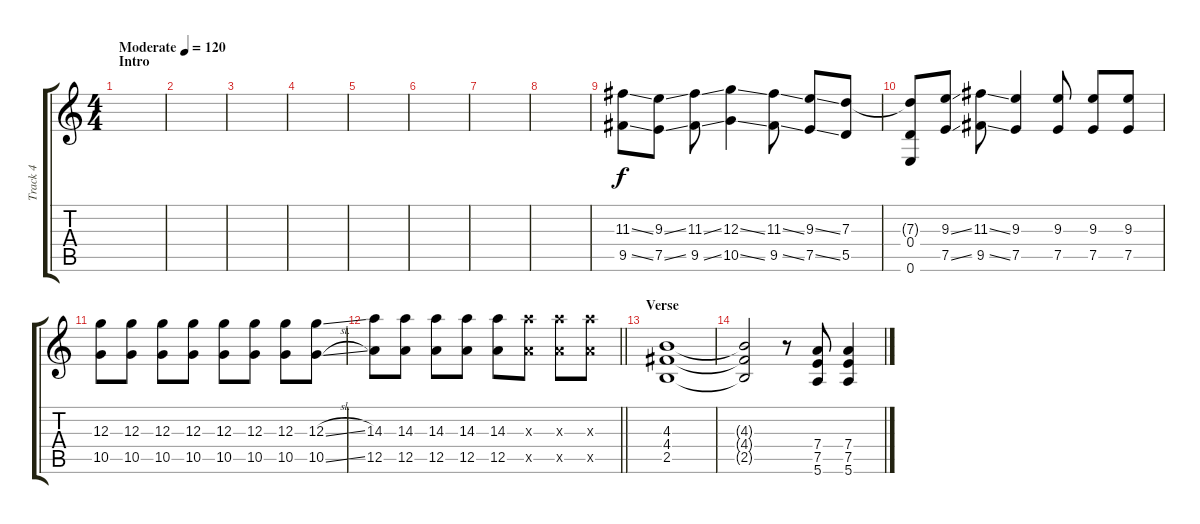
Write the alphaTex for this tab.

\track ("Track 4" "Track 4") {instrument distortionguitar}
\staff {score tabs}
\tuning (E4 B3 G3 D3 A2 E2) {hide}
\ts (4 4)
\section ("" "Intro")
\tempo (120 "Moderate")
\clef g2
\ks c
|
|
|
|
|
|
|
|
(11.3{ss} 9.5{ss}).8 (9.3{ss} 7.5{ss}).8 (11.3{ss} 9.5{ss}).8 (12.3{ss} 10.5{ss}).4 (11.3{ss} 9.5{ss}).8 (9.3{ss} 7.5{ss}).8 (7.3 5.5).8 |
(7.3{t} 0.4 0.6).8 (9.3{ss} 7.5{ss}).8 (11.3{ss} 9.5{ss}).8 (9.3 7.5).4 (9.3 7.5).8 (9.3 7.5).8 (9.3 7.5).8 |
(12.3 10.5).8 (12.3 10.5).8 (12.3 10.5).8 (12.3 10.5).8 (12.3 10.5).8 (12.3 10.5).8 (12.3 10.5).8 (12.3{sl} 10.5{sl}).8 |
\barLineRight lightlight
(14.3 12.5).8 (14.3 12.5).8 (14.3 12.5).8 (14.3 12.5).8 (14.3 12.5).8 (14.3{x} 12.5{x}).8 (14.3{x} 12.5{x}).8 (14.3{x} 12.5{x}).8 |
\section ("" "Verse")
(4.3 4.4 2.5).1 |
(4.3{t} 4.4{t} 2.5{t}).2 r.8 (7.4 7.5 5.6).8 (7.4 7.5 5.6).4
